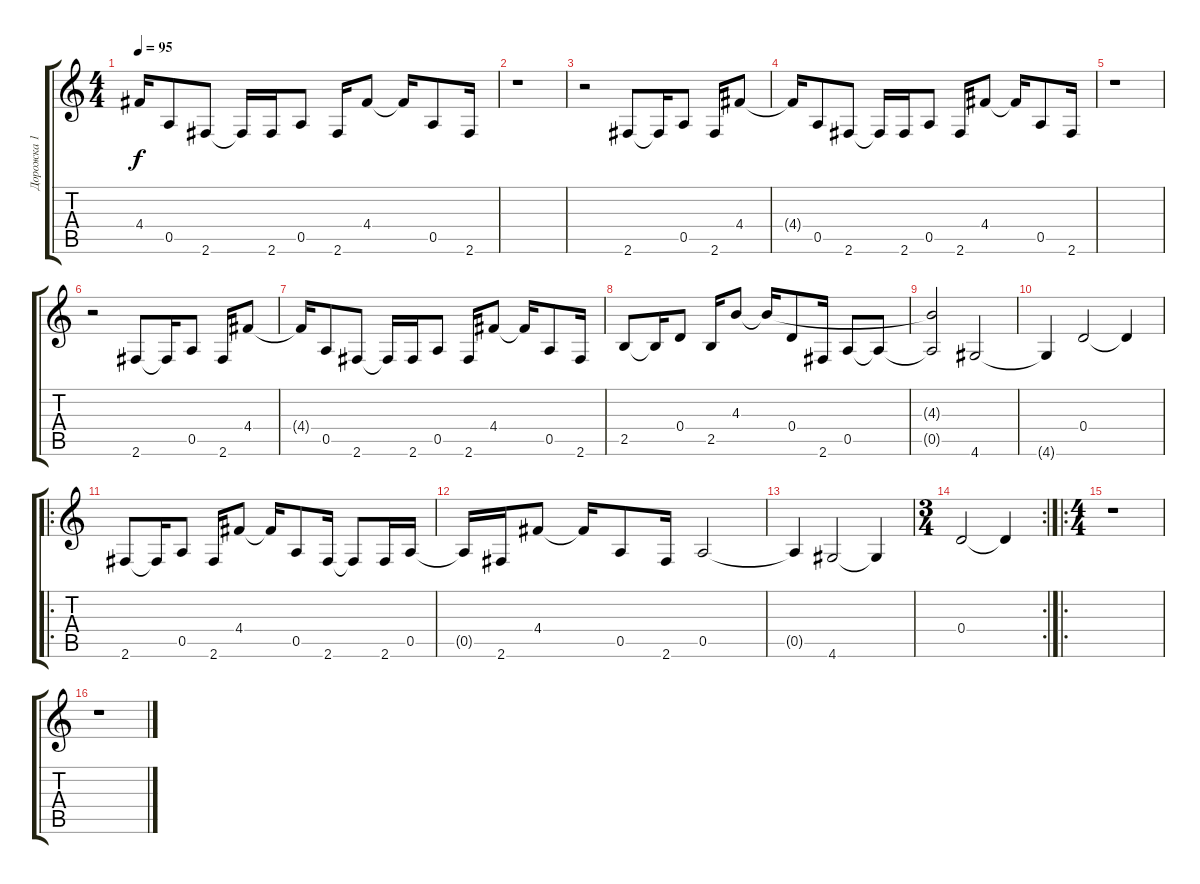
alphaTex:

\track ("Дорожка 1" "Дорожка 1") {instrument electricguitarclean}
\staff {score tabs}
\tuning (E4 B3 G3 D3 A2 E2) {hide}
\ts (4 4)
\tempo 95
\clef g2
\ks c
4.4{t}.16{dy f} 0.5.8 2.6.8 2.6{t}.16 2.6.16 0.5.8 2.6.16 4.4.8 4.4{t}.16 0.5.8 2.6.16 |
r.1 |
r.2 2.6.8 2.6{t}.16 0.5.8 2.6.16 4.4.8 |
4.4{t}.16 0.5.8 2.6.8 2.6{t}.16 2.6.16 0.5.8 2.6.16 4.4.8 4.4{t}.16 0.5.8 2.6.16 |
r.1 |
r.2 2.6.8 2.6{t}.16 0.5.8 2.6.16 4.4.8 |
4.4{t}.16 0.5.8 2.6.8 2.6{t}.16 2.6.16 0.5.8 2.6.16 4.4.8 4.4{t}.16 0.5.8 2.6.16 |
2.5.8 2.5{t}.16 0.4.8 2.5.16 4.3.8 4.3{t}.16 0.4.8 2.6.16 0.5.8 0.5{t}.8 |
(4.3{t} 0.5{t}).2 4.6.2 |
4.6{t}.4 0.4.2 0.4{t}.4 |
\ro
2.6.8 2.6{t}.16 0.5.8 2.6.16 4.4.8 4.4{t}.16 0.5.8 2.6.16 2.6{t}.8 2.6.16 0.5.16 |
0.5{t}.16 2.6.16 4.4.8 4.4{t}.16 0.5.8 2.6.16 0.5.2 |
0.5{t}.4 4.6.2 4.6{t}.4 |
\rc 2
\ts (3 4)
0.4.2 0.4{t}.4 |
\ro
\ts (4 4)
r.1 |
r.1
